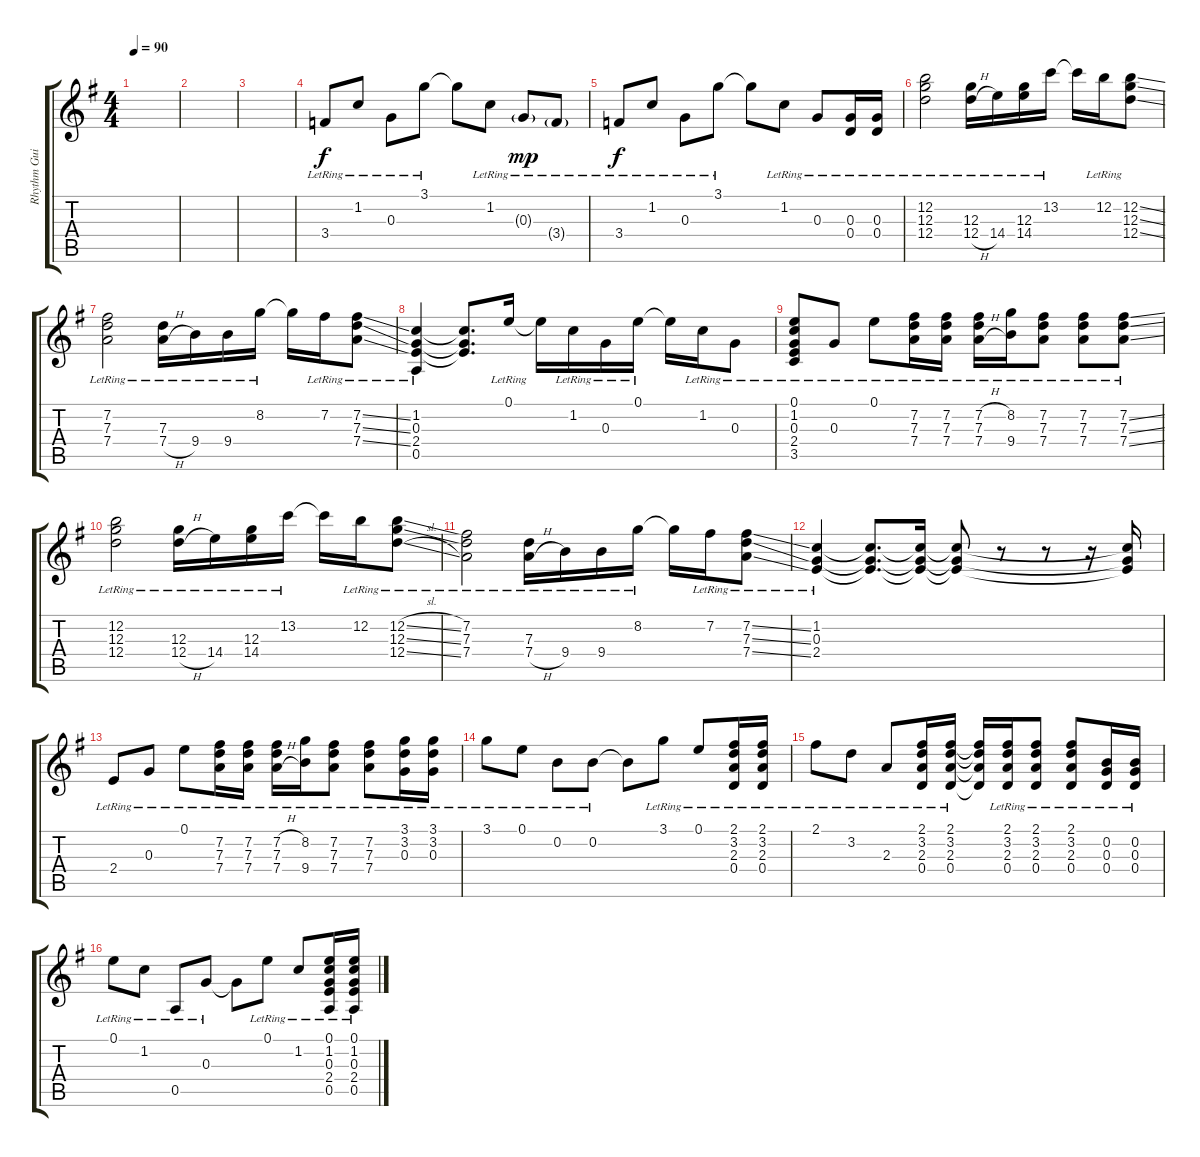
\track ("Rhythm Guitar" "Rhythm Gui") {instrument electricguitarclean}
\staff {score tabs}
\tuning (E4 B3 G3 D3 A2 E2) {hide}
\ts (4 4)
\tempo 90
\clef g2
\ks g
|
|
|
3.4{lr}.8 1.2{lr}.8 0.3{lr}.8 3.1{lr}.8 3.1{t}.8 1.2{lr}.8 0.3{g lr}.8{dy mp} 3.4{g lr}.8 |
3.4{lr}.8{dy f} 1.2{lr}.8 0.3{lr}.8 3.1{lr}.8 3.1{t}.8 1.2{lr}.8 0.3{lr}.8 (0.3{lr} 0.4{lr}).16 (0.3{lr} 0.4{lr}).16 |
(12.2{lr} 12.3{lr} 12.4{lr}).2{balance 12} (12.3{lr} 12.4{h lr}).16 14.4{lr}.16 (12.3{lr} 14.4{lr}).16 13.2{lr}.16 13.2{t}.16 12.2{lr}.16 (12.2{ss lr} 12.3{ss lr} 12.4{ss lr}).8 |
(7.2{lr} 7.3{lr} 7.4{lr}).2 (7.3{lr} 7.4{h lr}).16 9.4{lr}.16 9.4{lr}.16 8.2{lr}.16 8.2{t}.16 7.2{lr}.16 (7.2{ss lr} 7.3{ss lr} 7.4{ss lr}).8 |
(1.2{lr} 0.3{lr} 2.4{lr} 0.5{lr}).4 (1.2{t} 0.3{t} 2.4{t}).8{d} 0.1{lr}.16 0.1{t}.16 1.2{lr}.16 0.3{lr}.16 0.1{lr}.16 0.1{t}.16 1.2{lr}.16 0.3{lr}.8 |
(0.1{lr} 1.2{lr} 0.3{lr} 2.4{lr} 3.5{lr}).8 0.3{lr}.8 0.1{lr}.8 (7.2{lr} 7.3{lr} 7.4{lr}).16 (7.2{lr} 7.3{lr} 7.4{lr}).16 (7.2{h lr} 7.3{lr} 7.4{h lr}).16 (8.2{lr} 9.4{lr}).16 (7.2{lr} 7.3{lr} 7.4{lr}).8 (7.2{lr} 7.3{lr} 7.4{lr}).8 (7.2{ss lr} 7.3{ss lr} 7.4{ss lr}).8 |
(12.2{lr} 12.3{lr} 12.4{lr}).2 (12.3{lr} 12.4{h lr}).16 14.4{lr}.16 (12.3{lr} 14.4{lr}).16 13.2{lr}.16 13.2{t}.16 12.2{lr}.16 (12.2{sl lr} 12.3{sl lr} 12.4{sl lr}).8 |
(7.2{lr} 7.3{lr} 7.4{lr}).2 (7.3{lr} 7.4{h lr}).16 9.4{lr}.16 9.4{lr}.16 8.2{lr}.16 8.2{t}.16 7.2{lr}.16 (7.2{ss lr} 7.3{ss lr} 7.4{ss lr}).8 |
(1.2{lr} 0.3{lr} 2.4{lr}).4 (1.2{t} 0.3{t} 2.4{t}).8{d} (1.2{t} 0.3{t} 2.4{t}).16 (1.2{t} 0.3{t} 2.4{t}).8 r.8 r.8 r.16 (1.2{t} 0.3{t} 2.4{t}).16 |
2.4{lr}.8 0.3{lr}.8 0.1{lr}.8 (7.2{lr} 7.3{lr} 7.4{lr}).16 (7.2{lr} 7.3{lr} 7.4{lr}).16 (7.2{h lr} 7.3{lr} 7.4{h lr}).16 (8.2{lr} 9.4{lr}).16 (7.2{lr} 7.3{lr} 7.4{lr}).8 (7.2{lr} 7.3{lr} 7.4{lr}).8 (3.1{lr} 3.2{lr} 0.3{lr}).16 (3.1{lr} 3.2{lr} 0.3{lr}).16 |
3.1{lr}.8 0.1{lr}.8 0.2{lr}.8 0.2{lr}.8 0.2{t}.8 3.1{lr}.8 0.1{lr}.8 (2.1{lr} 3.2{lr} 2.3{lr} 0.4{lr}).16 (2.1{lr} 3.2{lr} 2.3{lr} 0.4{lr}).16 |
2.1{lr}.8 3.2{lr}.8 2.3{lr}.8 (2.1{lr} 3.2{lr} 2.3{lr} 0.4{lr}).16 (2.1{lr} 3.2{lr} 2.3{lr} 0.4{lr}).16 (2.1{t} 3.2{t} 2.3{t} 0.4{t}).16 (2.1{lr} 3.2{lr} 2.3{lr} 0.4{lr}).16 (2.1{lr} 3.2{lr} 2.3{lr} 0.4{lr}).8 (2.1{lr} 3.2{lr} 2.3{lr} 0.4{lr}).8 (0.2{lr} 0.3{lr} 0.4{lr}).16 (0.2{lr} 0.3{lr} 0.4{lr}).16 |
0.1{lr}.8 1.2{lr}.8 0.5{lr}.8 0.3{lr}.8 0.3{t}.8 0.1{lr}.8 1.2{lr}.8 (0.1{lr} 1.2{lr} 0.3{lr} 2.4{lr} 0.5{lr}).16 (0.1{lr} 1.2{lr} 0.3{lr} 2.4{lr} 0.5{lr}).16
